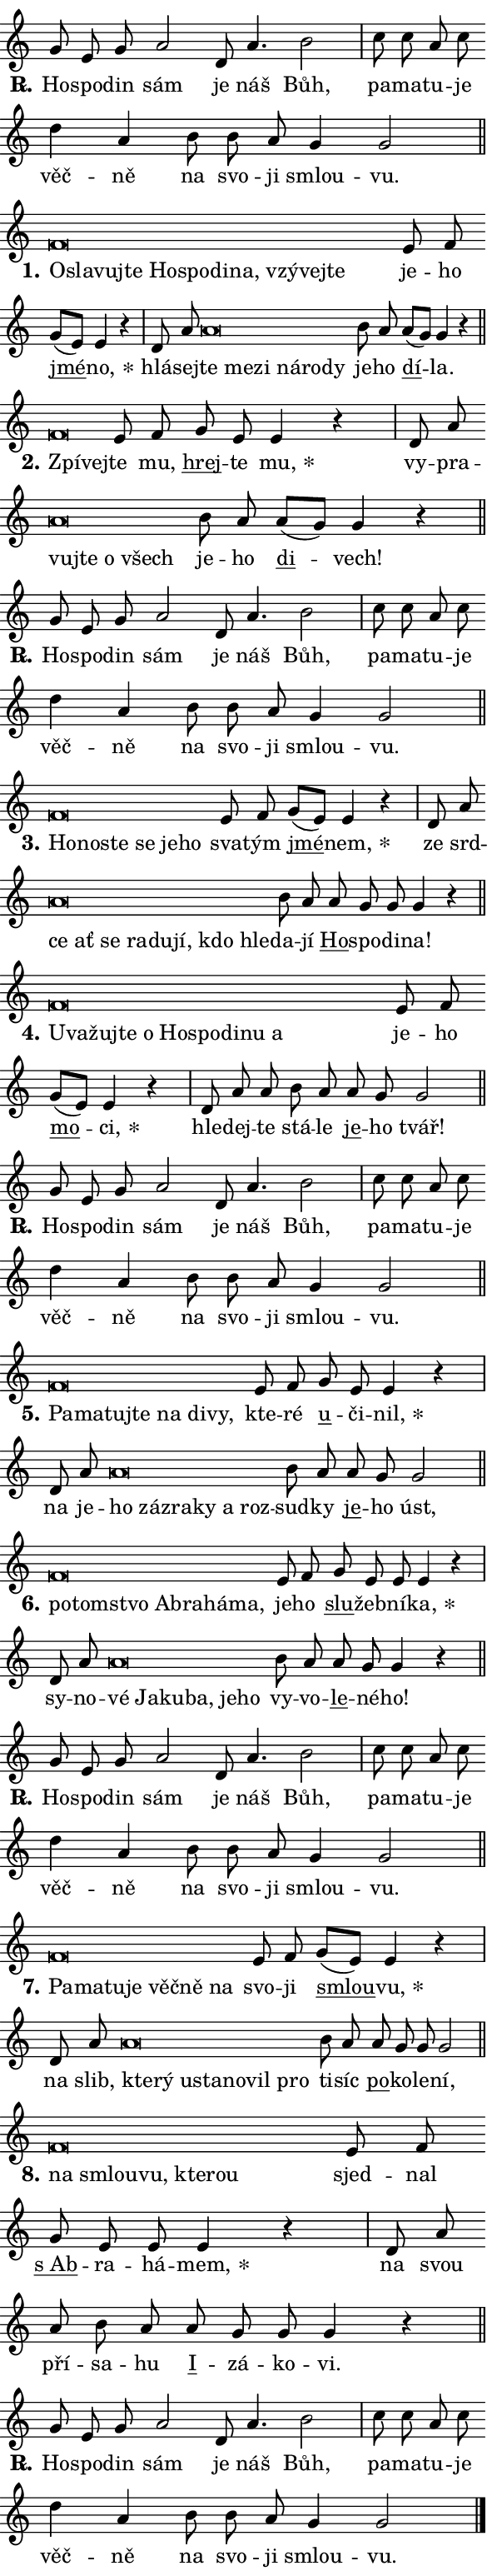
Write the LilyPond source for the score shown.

\version "2.24.0"
\header { tagline = "" }
\paper {
  indent = 0\cm
  top-margin = 0\cm
  right-margin = 0.13\cm % to fit lyric hyphens
  bottom-margin = 0\cm
  left-margin = 0\cm
  paper-width = 10\cm
  page-breaking = #ly:one-page-breaking
  system-system-spacing.basic-distance = #11
  score-system-spacing.basic-distance = #11
  ragged-last = ##f
}


%% Author: Thomas Morley
%% https://lists.gnu.org/archive/html/lilypond-user/2020-05/msg00002.html
#(define (line-position grob)
"Returns position of @var[grob} in current system:
   @code{'start}, if at first time-step
   @code{'end}, if at last time-step
   @code{'middle} otherwise
"
  (let* ((col (ly:item-get-column grob))
         (ln (ly:grob-object col 'left-neighbor))
         (rn (ly:grob-object col 'right-neighbor))
         (col-to-check-left (if (ly:grob? ln) ln col))
         (col-to-check-right (if (ly:grob? rn) rn col))
         (break-dir-left
           (and
             (ly:grob-property col-to-check-left 'non-musical #f)
             (ly:item-break-dir col-to-check-left)))
         (break-dir-right
           (and
             (ly:grob-property col-to-check-right 'non-musical #f)
             (ly:item-break-dir col-to-check-right))))
        (cond ((eqv? 1 break-dir-left) 'start)
              ((eqv? -1 break-dir-right) 'end)
              (else 'middle))))

#(define (tranparent-at-line-position vctor)
  (lambda (grob)
  "Relying on @code{line-position} select the relevant enry from @var{vctor}.
Used to determine transparency,"
    (case (line-position grob)
      ((end) (not (vector-ref vctor 0)))
      ((middle) (not (vector-ref vctor 1)))
      ((start) (not (vector-ref vctor 2))))))

noteHeadBreakVisibility =
#(define-music-function (break-visibility)(vector?)
"Makes @code{NoteHead}s transparent relying on @var{break-visibility}"
#{
  \override NoteHead.transparent =
    #(tranparent-at-line-position break-visibility)
#})

#(define delete-ledgers-for-transparent-note-heads
  (lambda (grob)
    "Reads whether a @code{NoteHead} is transparent.
If so this @code{NoteHead} is removed from @code{'note-heads} from
@var{grob}, which is supposed to be @code{LedgerLineSpanner}.
As a result ledgers are not printed for this @code{NoteHead}"
    (let* ((nhds-array (ly:grob-object grob 'note-heads))
           (nhds-list
             (if (ly:grob-array? nhds-array)
                 (ly:grob-array->list nhds-array)
                 '()))
           ;; Relies on the transparent-property being done before
           ;; Staff.LedgerLineSpanner.after-line-breaking is executed.
           ;; This is fragile ...
           (to-keep
             (remove
               (lambda (nhd)
                 (ly:grob-property nhd 'transparent #f))
               nhds-list)))
      ;; TODO find a better method to iterate over grob-arrays, similiar
      ;; to filter/remove etc for lists
      ;; For now rebuilt from scratch
      (set! (ly:grob-object grob 'note-heads)  '())
      (for-each
        (lambda (nhd)
          (ly:pointer-group-interface::add-grob grob 'note-heads nhd))
        to-keep))))

squashNotes = {
  \override NoteHead.X-extent = #'(-0.2 . 0.2)
  \override NoteHead.Y-extent = #'(-0.75 . 0)
  \override NoteHead.stencil =
    #(lambda (grob)
       (let ((pos (ly:grob-property grob 'staff-position)))
         (begin
           (if (< pos -7) (display "ERROR: Lower brevis then expected\n") (display ""))
           (if (<= pos -6) ly:text-interface::print ly:note-head::print))))
}
unSquashNotes = {
  \revert NoteHead.X-extent
  \revert NoteHead.Y-extent
  \revert NoteHead.stencil
}

hideNotes = \noteHeadBreakVisibility #begin-of-line-visible
unHideNotes = \noteHeadBreakVisibility #all-visible

% work-around for resetting accidentals
% https://lilypond.org/doc/v2.23/Documentation/notation/displaying-rhythms#unmetered-music
cadenzaMeasure = {
  \cadenzaOff
  \partial 1024 s1024
  \cadenzaOn
}

#(define-markup-command (accent layout props text) (markup?)
  "Underline accented syllable"
  (interpret-markup layout props
    #{\markup \override #'(offset . 4.3) \underline { #text }#}))

responsum = \markup \concat {
  "R" \hspace #-1.05 \path #0.1 #'((moveto 0 0.07) (lineto 0.9 0.8)) \hspace #0.05 "."
}

spaceSize = #0.6828661417322834 % exact space size for TeX Gyre Schola

\layout {
  \context {
    \Staff
    \remove "Time_signature_engraver"
    \override LedgerLineSpanner.after-line-breaking = #delete-ledgers-for-transparent-note-heads
  }
  \context {
    \Lyrics {
      \override LyricSpace.minimum-distance = \spaceSize
      \override LyricText.font-name = #"TeX Gyre Schola"
      \override LyricText.font-size = 1
      \override StanzaNumber.font-name = #"TeX Gyre Schola Bold"
      \override StanzaNumber.font-size = 1
    }
  }
  \context {
    \Score 
    \override NoteHead.text =
      #(lambda (grob) 
        (let ((pos (ly:grob-property grob 'staff-position)))
          #{\markup {
            \combine
              \halign #-0.55 \raise #(if (= pos -6) 0 0.5) \override #'(thickness . 2) \draw-line #'(3.2 . 0)
              \musicglyph "noteheads.sM1"
          }#}))
  }
}

% magnetic-lyrics.ily
%
%   written by
%     Jean Abou Samra <jean@abou-samra.fr>
%     Werner Lemberg <wl@gnu.org>
%
%   adapted by
%     Jiri Hon <jiri.hon@gmail.com>
%
% Version 2022-Apr-15

% https://www.mail-archive.com/lilypond-user@gnu.org/msg149350.html

#(define (Left_hyphen_pointer_engraver context)
   "Collect syllable-hyphen-syllable occurrences in lyrics and store
them in properties.  This engraver only looks to the left.  For
example, if the lyrics input is @code{foo -- bar}, it does the
following.

@itemize @bullet
@item
Set the @code{text} property of the @code{LyricHyphen} grob between
@q{foo} and @q{bar} to @code{foo}.

@item
Set the @code{left-hyphen} property of the @code{LyricText} grob with
text @q{foo} to the @code{LyricHyphen} grob between @q{foo} and
@q{bar}.
@end itemize

Use this auxiliary engraver in combination with the
@code{lyric-@/text::@/apply-@/magnetic-@/offset!} hook."
   (let ((hyphen #f)
         (text #f))
     (make-engraver
      (acknowledgers
       ((lyric-syllable-interface engraver grob source-engraver)
        (set! text grob)))
      (end-acknowledgers
       ((lyric-hyphen-interface engraver grob source-engraver)
        ;(when (not (grob::has-interface grob 'lyric-space-interface))
          (set! hyphen grob)));)
      ((stop-translation-timestep engraver)
       (when (and text hyphen)
         (ly:grob-set-object! text 'left-hyphen hyphen))
       (set! text #f)
       (set! hyphen #f)))))

#(define (lyric-text::apply-magnetic-offset! grob)
   "If the space between two syllables is less than the value in
property @code{LyricText@/.details@/.squash-threshold}, move the right
syllable to the left so that it gets concatenated with the left
syllable.

Use this function as a hook for
@code{LyricText@/.after-@/line-@/breaking} if the
@code{Left_@/hyphen_@/pointer_@/engraver} is active."
   (let ((hyphen (ly:grob-object grob 'left-hyphen #f)))
     (when hyphen
       (let ((left-text (ly:spanner-bound hyphen LEFT)))
         (when (grob::has-interface left-text 'lyric-syllable-interface)
           (let* ((common (ly:grob-common-refpoint grob left-text X))
                  (this-x-ext (ly:grob-extent grob common X))
                  (left-x-ext
                   (begin
                     ;; Trigger magnetism for left-text.
                     (ly:grob-property left-text 'after-line-breaking)
                     (ly:grob-extent left-text common X)))
                  ;; `delta` is the gap width between two syllables.
                  (delta (- (interval-start this-x-ext)
                            (interval-end left-x-ext)))
                  (details (ly:grob-property grob 'details))
                  (threshold (assoc-get 'squash-threshold details 0.2)))
             (when (< delta threshold)
               (let* (;; We have to manipulate the input text so that
                      ;; ligatures crossing syllable boundaries are not
                      ;; disabled.  For languages based on the Latin
                      ;; script this is essentially a beautification.
                      ;; However, for non-Western scripts it can be a
                      ;; necessity.
                      (lt (ly:grob-property left-text 'text))
                      (rt (ly:grob-property grob 'text))
                      (is-space (grob::has-interface hyphen 'lyric-space-interface))
                      (space (if is-space " " ""))
                      (extra-delta (if is-space spaceSize 0))
                      ;; Append new syllable.
                      (ltrt-space (if (and (string? lt) (string? rt))
                                (string-append lt space rt)
                                (make-concat-markup (list lt space rt))))
                      ;; Right-align `ltrt` to the right side.
                      (ltrt-space-markup (grob-interpret-markup
                               grob
                               (make-translate-markup
                                (cons (interval-length this-x-ext) 0)
                                (make-right-align-markup ltrt-space)))))
                 (begin
                   ;; Don't print `left-text`.
                   (ly:grob-set-property! left-text 'stencil #f)
                   ;; Set text and stencil (which holds all collected
                   ;; syllables so far) and shift it to the left.
                   (ly:grob-set-property! grob 'text ltrt-space)
                   (ly:grob-set-property! grob 'stencil ltrt-space-markup)
                   (ly:grob-translate-axis! grob (- (- delta extra-delta)) X))))))))))


#(define (lyric-hyphen::displace-bounds-first grob)
   ;; Make very sure this callback isn't triggered too early.
   (let ((left (ly:spanner-bound grob LEFT))
         (right (ly:spanner-bound grob RIGHT)))
     (ly:grob-property left 'after-line-breaking)
     (ly:grob-property right 'after-line-breaking)
     (ly:lyric-hyphen::print grob)))

squashThreshold = #0.4

\layout {
  \context {
    \Lyrics
    \consists #Left_hyphen_pointer_engraver
    \override LyricText.after-line-breaking =
      #lyric-text::apply-magnetic-offset!
    \override LyricHyphen.stencil = #lyric-hyphen::displace-bounds-first
    \override LyricText.details.squash-threshold = \squashThreshold
    \override LyricHyphen.minimum-distance = 0
    \override LyricHyphen.minimum-length = \squashThreshold
  }
}

squashText = \override LyricText.details.squash-threshold = 9999
unSquashText = \override LyricText.details.squash-threshold = \squashThreshold

leftText = \override LyricText.self-alignment-X = #LEFT
unLeftText = \revert LyricText.self-alignment-X

starOffset = #(lambda (grob) 
                (let ((x_offset (ly:self-alignment-interface::aligned-on-x-parent grob)))
                  (if (= x_offset 0) 0 (+ x_offset 1.2))))

star = #(define-music-function (syllable)(string?)
"Append star separator at the end of a syllable"
#{
  \once \override LyricText.X-offset = #starOffset
  \lyricmode { \markup {
    #syllable
    \override #'((font-name . "TeX Gyre Schola Bold")) \hspace #0.2 \lower #0.65 \larger "*"
  } }
#})

starAccent = #(define-music-function (syllable)(string?)
"Append star separator at the end of a syllable and make accent"
#{
  \once \override LyricText.X-offset = #starOffset
  \lyricmode { \markup {
    \accent #syllable
    \override #'((font-name . "TeX Gyre Schola Bold")) \hspace #0.2 \lower #0.65 \larger "*"
  } }
#})

breath = #(define-music-function (syllable)(string?)
"Append breathing indicator at the end of a syllable"
#{
  \lyricmode { \markup { #syllable "+" } }
#})

optionalBreath = #(define-music-function (syllable)(string?)
"Append optional breathing indicator at the end of a syllable"
#{
  \lyricmode { \markup { #syllable "(+)" } }
#})


\score {
    <<
        \new Voice = "melody" { \cadenzaOn \key c \major \relative { g'8 e g a2 d,8 a'4. b2 \cadenzaMeasure \bar "|" c8 c a c \bar "" d4 a \bar "" b8 b a g4 g2 \cadenzaMeasure \bar "||" \break } }
        \new Lyrics \lyricsto "melody" { \lyricmode { \set stanza = \responsum
Ho -- spo -- din sám je náš Bůh, pa -- ma -- tu -- je věč -- ně na svo -- ji smlou -- vu. } }
    >>
    \layout {}
}

\score {
    <<
        \new Voice = "melody" { \cadenzaOn \key c \major \relative { \squashNotes f'\breve*1/16 \hideNotes \breve*1/16 \bar "" \breve*1/16 \bar "" \breve*1/16 \bar "" \breve*1/16 \bar "" \breve*1/16 \bar "" \breve*1/16 \bar "" \breve*1/16 \bar "" \breve*1/16 \bar "" \breve*1/16 \breve*1/16 \bar "" \unHideNotes \unSquashNotes e8 f \bar "" g[( e)] e4 r \cadenzaMeasure \bar "|" d8 a' \bar "" \squashNotes a\breve*1/16 \hideNotes \breve*1/16 \bar "" \breve*1/16 \bar "" \breve*1/16 \bar "" \breve*1/16 \breve*1/16 \bar "" \unHideNotes \unSquashNotes b8 a \bar "" a[( g)] g4 r \cadenzaMeasure \bar "||" \break } }
        \new Lyrics \lyricsto "melody" { \lyricmode { \set stanza = "1."
\leftText O -- \squashText sla -- vuj -- te Ho -- spo -- di -- na, vzý -- vej -- te \unLeftText \unSquashText je -- ho \markup \accent jmé -- \star no, hlá -- sej -- \leftText te \squashText me -- zi ná -- ro -- dy \unLeftText \unSquashText je -- ho \markup \accent dí -- la. } }
    >>
    \layout {}
}

\score {
    <<
        \new Voice = "melody" { \cadenzaOn \key c \major \relative { \squashNotes f'\breve*1/16 \hideNotes \breve*1/16 \bar "" \unHideNotes \unSquashNotes e8 f \bar "" g e e4 r \cadenzaMeasure \bar "|" d8 a' \bar "" \squashNotes a\breve*1/16 \hideNotes \breve*1/16 \bar "" \breve*1/16 \breve*1/16 \bar "" \unHideNotes \unSquashNotes b8 a \bar "" a[( g)] g4 r \cadenzaMeasure \bar "||" \break } }
        \new Lyrics \lyricsto "melody" { \lyricmode { \set stanza = "2."
\leftText Zpí -- \squashText vej -- \unLeftText \unSquashText te mu, \markup \accent hrej -- te \star mu, vy -- pra -- \leftText vuj -- \squashText te o všech \unLeftText \unSquashText je -- ho \markup \accent di -- vech! } }
    >>
    \layout {}
}

\score {
    <<
        \new Voice = "melody" { \cadenzaOn \key c \major \relative { g'8 e g a2 d,8 a'4. b2 \cadenzaMeasure \bar "|" c8 c a c \bar "" d4 a \bar "" b8 b a g4 g2 \cadenzaMeasure \bar "||" \break } }
        \new Lyrics \lyricsto "melody" { \lyricmode { \set stanza = \responsum
Ho -- spo -- din sám je náš Bůh, pa -- ma -- tu -- je věč -- ně na svo -- ji smlou -- vu. } }
    >>
    \layout {}
}

\score {
    <<
        \new Voice = "melody" { \cadenzaOn \key c \major \relative { \squashNotes f'\breve*1/16 \hideNotes \breve*1/16 \bar "" \breve*1/16 \bar "" \breve*1/16 \bar "" \breve*1/16 \breve*1/16 \bar "" \unHideNotes \unSquashNotes e8 f \bar "" g[( e)] e4 r \cadenzaMeasure \bar "|" d8 a' \bar "" \squashNotes a\breve*1/16 \hideNotes \breve*1/16 \bar "" \breve*1/16 \bar "" \breve*1/16 \bar "" \breve*1/16 \bar "" \breve*1/16 \bar "" \breve*1/16 \breve*1/16 \bar "" \unHideNotes \unSquashNotes b8 a \bar "" a g g g4 r \cadenzaMeasure \bar "||" \break } }
        \new Lyrics \lyricsto "melody" { \lyricmode { \set stanza = "3."
\leftText Ho -- \squashText no -- ste se je -- ho \unLeftText \unSquashText sva -- tým \markup \accent jmé -- \star nem, ze srd -- \leftText ce \squashText ať se ra -- du -- jí, kdo hle -- \unLeftText \unSquashText da -- jí \markup \accent Ho -- spo -- di -- na! } }
    >>
    \layout {}
}

\score {
    <<
        \new Voice = "melody" { \cadenzaOn \key c \major \relative { \squashNotes f'\breve*1/16 \hideNotes \breve*1/16 \bar "" \breve*1/16 \bar "" \breve*1/16 \bar "" \breve*1/16 \bar "" \breve*1/16 \bar "" \breve*1/16 \bar "" \breve*1/16 \bar "" \breve*1/16 \breve*1/16 \bar "" \unHideNotes \unSquashNotes e8 f \bar "" g[( e)] e4 r \cadenzaMeasure \bar "|" d8 a' a \bar "" b8 a \bar "" a g g2 \cadenzaMeasure \bar "||" \break } }
        \new Lyrics \lyricsto "melody" { \lyricmode { \set stanza = "4."
\leftText U -- \squashText va -- žuj -- te o Ho -- spo -- di -- nu a \unLeftText \unSquashText je -- ho \markup \accent mo -- \star ci, hle -- dej -- te stá -- le \markup \accent je -- ho tvář! } }
    >>
    \layout {}
}

\score {
    <<
        \new Voice = "melody" { \cadenzaOn \key c \major \relative { g'8 e g a2 d,8 a'4. b2 \cadenzaMeasure \bar "|" c8 c a c \bar "" d4 a \bar "" b8 b a g4 g2 \cadenzaMeasure \bar "||" \break } }
        \new Lyrics \lyricsto "melody" { \lyricmode { \set stanza = \responsum
Ho -- spo -- din sám je náš Bůh, pa -- ma -- tu -- je věč -- ně na svo -- ji smlou -- vu. } }
    >>
    \layout {}
}

\score {
    <<
        \new Voice = "melody" { \cadenzaOn \key c \major \relative { \squashNotes f'\breve*1/16 \hideNotes \breve*1/16 \bar "" \breve*1/16 \bar "" \breve*1/16 \bar "" \breve*1/16 \bar "" \breve*1/16 \breve*1/16 \bar "" \unHideNotes \unSquashNotes e8 f \bar "" g e e4 r \cadenzaMeasure \bar "|" d8 a' \bar "" \squashNotes a\breve*1/16 \hideNotes \breve*1/16 \bar "" \breve*1/16 \bar "" \breve*1/16 \bar "" \breve*1/16 \breve*1/16 \bar "" \unHideNotes \unSquashNotes b8 a \bar "" a g g2 \cadenzaMeasure \bar "||" \break } }
        \new Lyrics \lyricsto "melody" { \lyricmode { \set stanza = "5."
\leftText Pa -- \squashText ma -- tuj -- te na di -- vy, \unLeftText \unSquashText kte -- ré \markup \accent u -- či -- \star nil, na je -- \leftText ho \squashText zá -- zra -- ky a roz -- \unLeftText \unSquashText sud -- ky \markup \accent je -- ho úst, } }
    >>
    \layout {}
}

\score {
    <<
        \new Voice = "melody" { \cadenzaOn \key c \major \relative { \squashNotes f'\breve*1/16 \hideNotes \breve*1/16 \bar "" \breve*1/16 \bar "" \breve*1/16 \bar "" \breve*1/16 \bar "" \breve*1/16 \breve*1/16 \bar "" \unHideNotes \unSquashNotes e8 f \bar "" g e e e4 r \cadenzaMeasure \bar "|" d8 a' \bar "" \squashNotes a\breve*1/16 \hideNotes \breve*1/16 \bar "" \breve*1/16 \bar "" \breve*1/16 \bar "" \breve*1/16 \breve*1/16 \bar "" \unHideNotes \unSquashNotes b8 a \bar "" a g g4 r \cadenzaMeasure \bar "||" \break } }
        \new Lyrics \lyricsto "melody" { \lyricmode { \set stanza = "6."
\leftText po -- \squashText tom -- stvo Ab -- ra -- há -- ma, \unLeftText \unSquashText je -- ho \markup \accent slu -- žeb -- ní -- \star ka, sy -- no -- \leftText vé \squashText Ja -- ku -- ba, je -- ho \unLeftText \unSquashText vy -- vo -- \markup \accent le -- né -- ho! } }
    >>
    \layout {}
}

\score {
    <<
        \new Voice = "melody" { \cadenzaOn \key c \major \relative { g'8 e g a2 d,8 a'4. b2 \cadenzaMeasure \bar "|" c8 c a c \bar "" d4 a \bar "" b8 b a g4 g2 \cadenzaMeasure \bar "||" \break } }
        \new Lyrics \lyricsto "melody" { \lyricmode { \set stanza = \responsum
Ho -- spo -- din sám je náš Bůh, pa -- ma -- tu -- je věč -- ně na svo -- ji smlou -- vu. } }
    >>
    \layout {}
}

\score {
    <<
        \new Voice = "melody" { \cadenzaOn \key c \major \relative { \squashNotes f'\breve*1/16 \hideNotes \breve*1/16 \bar "" \breve*1/16 \bar "" \breve*1/16 \bar "" \breve*1/16 \bar "" \breve*1/16 \breve*1/16 \bar "" \unHideNotes \unSquashNotes e8 f \bar "" g[( e)] e4 r \cadenzaMeasure \bar "|" d8 a' \bar "" \squashNotes a\breve*1/16 \hideNotes \breve*1/16 \bar "" \breve*1/16 \bar "" \breve*1/16 \bar "" \breve*1/16 \bar "" \breve*1/16 \breve*1/16 \bar "" \unHideNotes \unSquashNotes b8 a \bar "" a g g g2 \cadenzaMeasure \bar "||" \break } }
        \new Lyrics \lyricsto "melody" { \lyricmode { \set stanza = "7."
\leftText Pa -- \squashText ma -- tu -- je věč -- ně na \unLeftText \unSquashText svo -- ji \markup \accent smlou -- \star vu, na slib, \leftText kte -- \squashText rý u -- sta -- no -- vil pro \unLeftText \unSquashText ti -- síc \markup \accent po -- ko -- le -- ní, } }
    >>
    \layout {}
}

\score {
    <<
        \new Voice = "melody" { \cadenzaOn \key c \major \relative { \squashNotes f'\breve*1/16 \hideNotes \breve*1/16 \bar "" \breve*1/16 \bar "" \breve*1/16 \breve*1/16 \bar "" \unHideNotes \unSquashNotes e8 f \bar "" g e e e4 r \cadenzaMeasure \bar "|" d8 a' \bar "" a b8 a \bar "" a g g g4 r \cadenzaMeasure \bar "||" \break } }
        \new Lyrics \lyricsto "melody" { \lyricmode { \set stanza = "8."
\leftText na \squashText smlou -- vu, kte -- rou \unLeftText \unSquashText sjed -- nal \markup \accent "s Ab" -- ra -- há -- \star mem, na svou pří -- sa -- hu \markup \accent I -- zá -- ko -- vi. } }
    >>
    \layout {}
}

\score {
    <<
        \new Voice = "melody" { \cadenzaOn \key c \major \relative { g'8 e g a2 d,8 a'4. b2 \cadenzaMeasure \bar "|" c8 c a c \bar "" d4 a \bar "" b8 b a g4 g2 \cadenzaMeasure \bar "||" \break } \bar "|." }
        \new Lyrics \lyricsto "melody" { \lyricmode { \set stanza = \responsum
Ho -- spo -- din sám je náš Bůh, pa -- ma -- tu -- je věč -- ně na svo -- ji smlou -- vu. } }
    >>
    \layout {}
}
